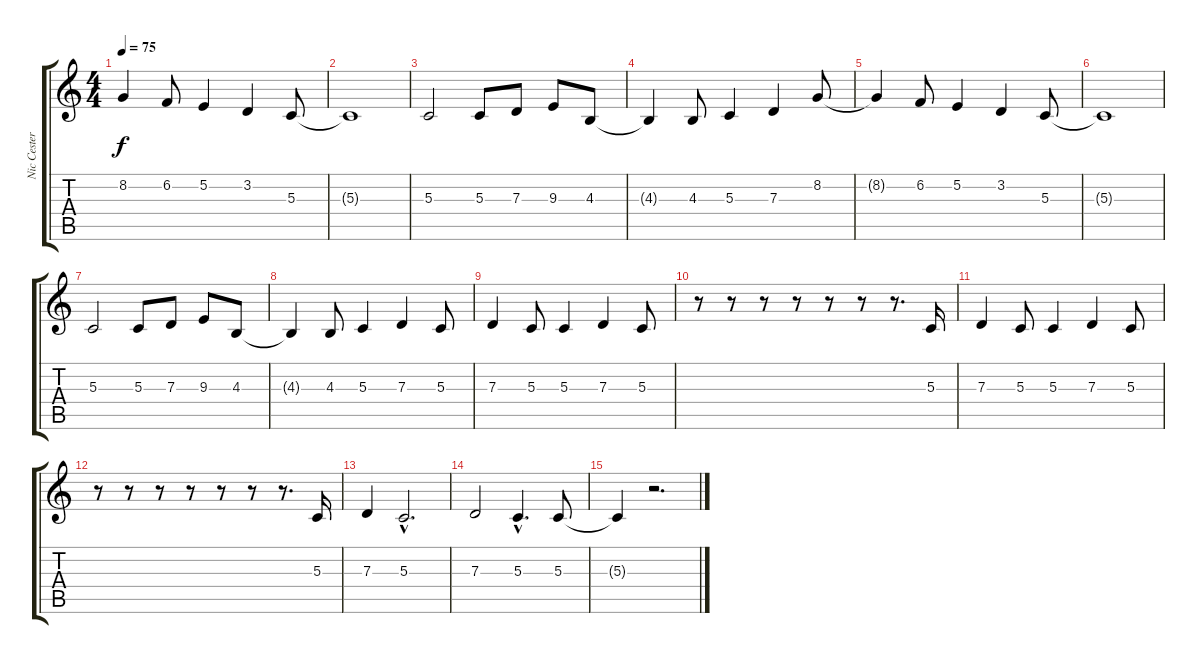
\track ("Nic Cester" "Nic Cester") {instrument lead1square}
\staff {score tabs}
\tuning (E4 B3 G3 D3 A2 E2) {hide}
\ts (4 4)
\tempo 75
\clef g2
\ks c
8.2{t}.4{dy f} 6.2.8 5.2.4 3.2.4 5.3.8 |
5.3{t}.1 |
5.3.2 5.3.8 7.3.8 9.3.8 4.3.8 |
4.3{t}.4 4.3.8 5.3.4 7.3.4 8.2.8 |
8.2{t}.4 6.2.8 5.2.4 3.2.4 5.3.8 |
5.3{t}.1 |
5.3.2 5.3.8 7.3.8 9.3.8 4.3.8 |
4.3{t}.4 4.3.8 5.3.4 7.3.4 5.3.8 |
7.3.4 5.3.8 5.3.4 7.3.4 5.3.8 |
r.8 r.8 r.8 r.8 r.8 r.8 r.8{d} 5.3.16 |
7.3.4 5.3.8 5.3.4 7.3.4 5.3.8 |
r.8 r.8 r.8 r.8 r.8 r.8 r.8{d} 5.3.16 |
7.3.4 5.3{hac}.2{d} |
7.3.2 5.3{hac}.4{d} 5.3.8 |
5.3{t}.4 r.2{d}
